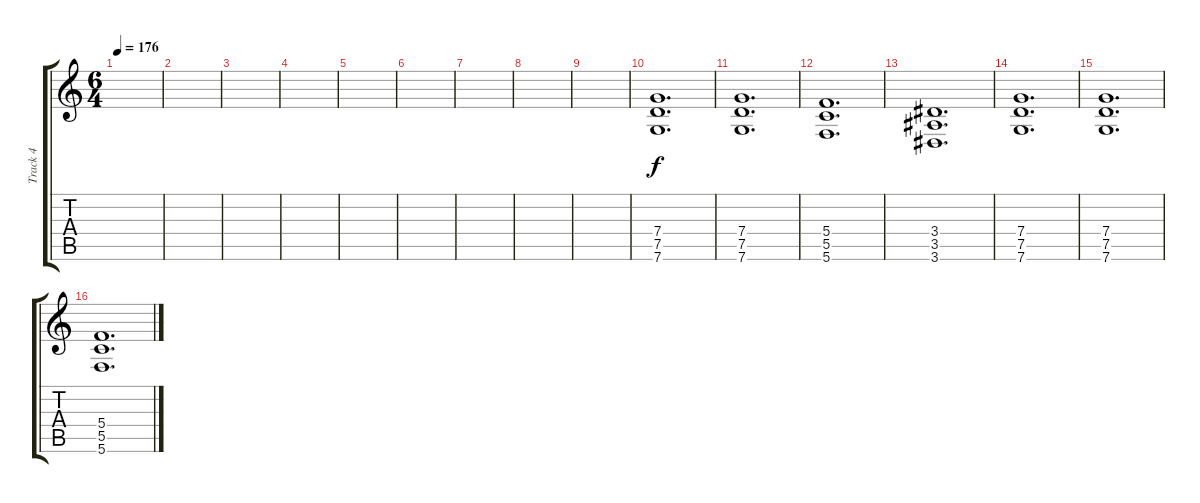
\track ("Track 4" "Track 4") {mute instrument distortionguitar}
\staff {score tabs}
\tuning (D4 A3 F3 C3 G2 C2) {hide}
\ts (6 4)
\tempo 176
\clef g2
\ks c
|
|
|
|
|
|
|
|
|
(7.4 7.5 7.6).1{d volume 13} |
(7.4 7.5 7.6).1{d} |
(5.4 5.5 5.6).1{d} |
(3.4 3.5 3.6).1{d} |
(7.4 7.5 7.6).1{d volume 13} |
(7.4 7.5 7.6).1{d} |
(5.4 5.5 5.6).1{d}
